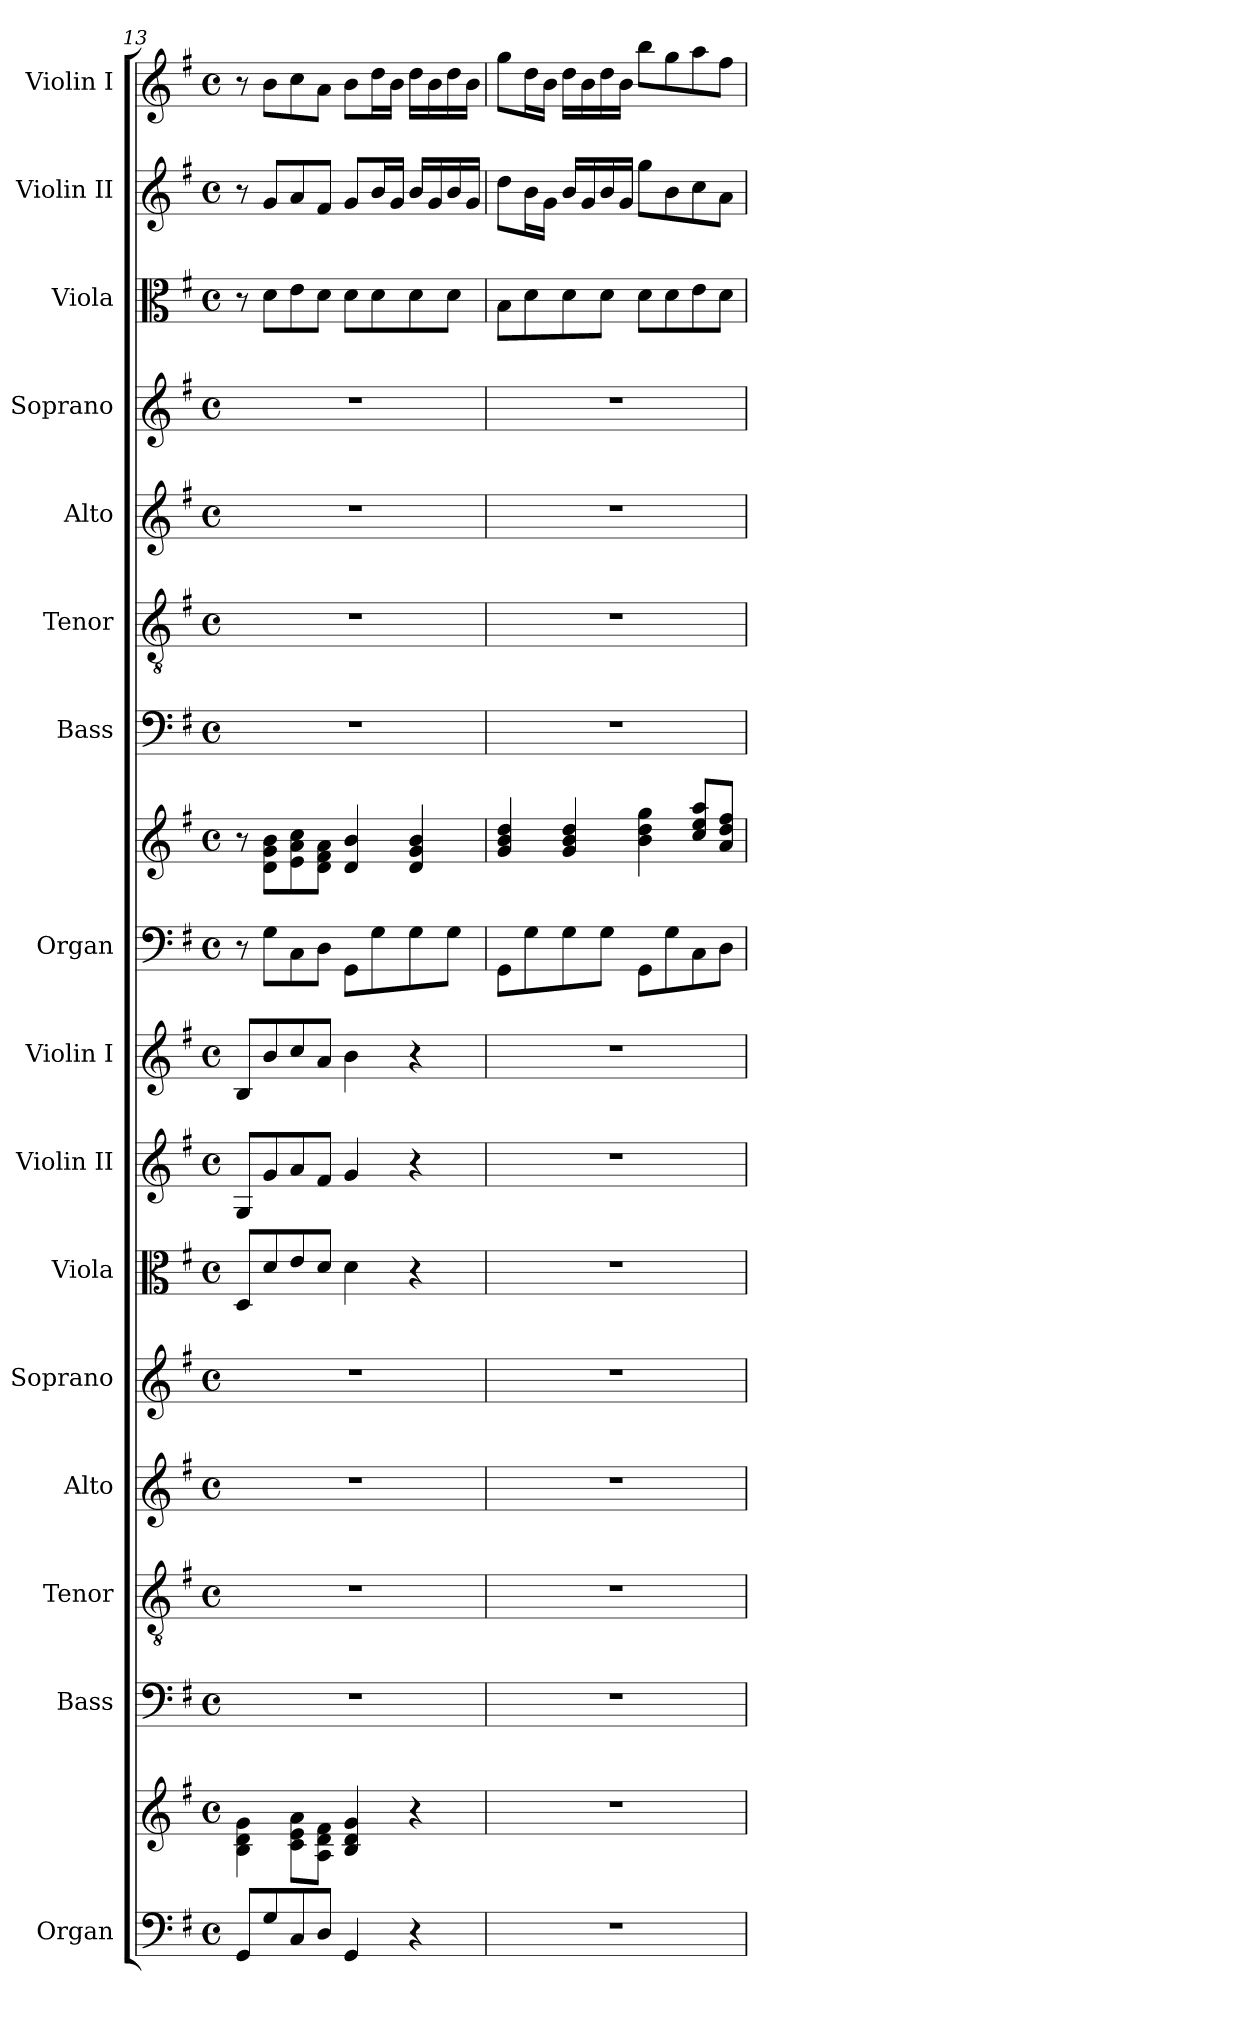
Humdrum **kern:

**kern	**kern	**kern	**kern	**kern	**kern	**kern	**kern	**kern	**kern	**kern	**kern	**kern	**kern	**kern	**kern	**kern	**kern
*part16	*part16	*part15	*part14	*part13	*part12	*part11	*part10	*part9	*part8	*part8	*part7	*part6	*part5	*part4	*part3	*part2	*part1
*staff18	*staff17	*staff16	*staff15	*staff14	*staff13	*staff12	*staff11	*staff10	*staff9	*staff8	*staff7	*staff6	*staff5	*staff4	*staff3	*staff2	*staff1
*I"Organ	*	*I"Bass	*I"Tenor	*I"Alto	*I"Soprano	*I"Viola	*I"Violin II	*I"Violin I	*I"Organ	*	*I"Bass	*I"Tenor	*I"Alto	*I"Soprano	*I"Viola	*I"Violin II	*I"Violin I
*I'Org.	*	*I'B.	*I'T.	*I'A.	*I'S.	*I'Vla.	*I'Vln. II	*I'Vln. I	*I'Org.	*	*I'B.	*I'T.	*I'A.	*I'S.	*I'Vla.	*I'Vln. II	*I'Vln. I
*clefF4	*clefG2	*clefF4	*clefGv2	*clefG2	*clefG2	*clefC3	*clefG2	*clefG2	*clefF4	*clefG2	*clefF4	*clefGv2	*clefG2	*clefG2	*clefC3	*clefG2	*clefG2
*	*	*	*ITrd7c12	*	*	*	*	*	*	*	*	*ITrd7c12	*	*	*	*	*
*k[f#]	*k[f#]	*k[f#]	*k[f#]	*k[f#]	*k[f#]	*k[f#]	*k[f#]	*k[f#]	*k[f#]	*k[f#]	*k[f#]	*k[f#]	*k[f#]	*k[f#]	*k[f#]	*k[f#]	*k[f#]
*G:	*G:	*G:	*G:	*G:	*G:	*G:	*G:	*G:	*G:	*G:	*G:	*G:	*G:	*G:	*G:	*G:	*G:
*M4/4	*M4/4	*M4/4	*M4/4	*M4/4	*M4/4	*M4/4	*M4/4	*M4/4	*M4/4	*M4/4	*M4/4	*M4/4	*M4/4	*M4/4	*M4/4	*M4/4	*M4/4
*met(c)	*met(c)	*met(c)	*met(c)	*met(c)	*met(c)	*met(c)	*met(c)	*met(c)	*met(c)	*met(c)	*met(c)	*met(c)	*met(c)	*met(c)	*met(c)	*met(c)	*met(c)
=13	=13	=13	=13	=13	=13	=13	=13	=13	=13	=13	=13	=13	=13	=13	=13	=13	=13
8GGi/L	4Bi\ 4di 4gi	1r	1r	1r	1r	8Di/L	8Gi/L	8Bi/L	8r	8r	1r	1r	1r	1r	8r	8r	8r
8Gi/	.	.	.	.	.	8di/	8gi/	8bi/	8Gi\L	8di\ 8gi 8biL	.	.	.	.	8di\L	8gi/L	8bi\L
8Ci/	8ci\ 8ei 8aiL	.	.	.	.	8ei/	8ai/	8cci/	8Ci\	8ei\ 8ai 8cci	.	.	.	.	8ei\	8ai/	8cci\
8Di/J	8Ai\ 8di 8f#iJ	.	.	.	.	8di/J	8f#i/J	8ai/J	8Di\J	8di\ 8f#i 8aiJ	.	.	.	.	8di\J	8f#i/J	8ai\J
4GGi/	4Bi/ 4di 4gi	.	.	.	.	4di\	4gi/	4bi\	8GGi\L	4di/ 4bi	.	.	.	.	8di\L	8gi/L	8bi\L
.	.	.	.	.	.	.	.	.	8Gi\	.	.	.	.	.	8di\	16bi/L	16ddi\L
.	.	.	.	.	.	.	.	.	.	.	.	.	.	.	.	16gi/JJ	16bi\JJ
4r	4r	.	.	.	.	4r	4r	4r	8Gi\	4di/ 4gi 4bi	.	.	.	.	8di\	16bi/LL	16ddi\LL
.	.	.	.	.	.	.	.	.	.	.	.	.	.	.	.	16gi/	16bi\
.	.	.	.	.	.	.	.	.	8Gi\J	.	.	.	.	.	8di\J	16bi/	16ddi\
.	.	.	.	.	.	.	.	.	.	.	.	.	.	.	.	16gi/JJ	16bi\JJ
=14	=14	=14	=14	=14	=14	=14	=14	=14	=14	=14	=14	=14	=14	=14	=14	=14	=14
1r	1r	1r	1r	1r	1r	1r	1r	1r	8GGi\L	4gi/ 4bi 4ddi	1r	1r	1r	1r	8Bi\L	8ddi\L	8ggi\L
.	.	.	.	.	.	.	.	.	8Gi\	.	.	.	.	.	8di\	16bi\L	16ddi\L
.	.	.	.	.	.	.	.	.	.	.	.	.	.	.	.	16gi\JJ	16bi\JJ
.	.	.	.	.	.	.	.	.	8Gi\	4gi/ 4bi 4ddi	.	.	.	.	8di\	16bi/LL	16ddi\LL
.	.	.	.	.	.	.	.	.	.	.	.	.	.	.	.	16gi/	16bi\
.	.	.	.	.	.	.	.	.	8Gi\J	.	.	.	.	.	8di\J	16bi/	16ddi\
.	.	.	.	.	.	.	.	.	.	.	.	.	.	.	.	16gi/JJ	16bi\JJ
.	.	.	.	.	.	.	.	.	8GGi\L	4bi\ 4ddi 4ggi	.	.	.	.	8di\L	8ggi\L	8bbi\L
.	.	.	.	.	.	.	.	.	8Gi\	.	.	.	.	.	8di\	8bi\	8ggi\
.	.	.	.	.	.	.	.	.	8Ci\	8cci/ 8eei 8aaiL	.	.	.	.	8ei\	8cci\	8aai\
.	.	.	.	.	.	.	.	.	8Di\J	8ai/ 8ddi 8ff#iJ	.	.	.	.	8di\J	8ai\J	8ff#i\J
=	=	=	=	=	=	=	=	=	=	=	=	=	=	=	=	=	=
*-	*-	*-	*-	*-	*-	*-	*-	*-	*-	*-	*-	*-	*-	*-	*-	*-	*-
